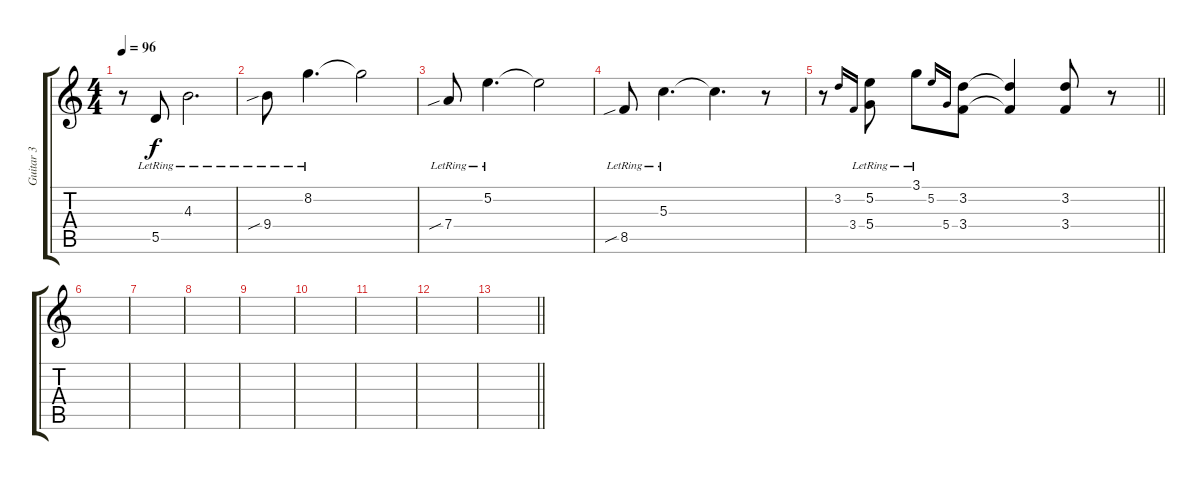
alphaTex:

\track ("Guitar 3" "Guitar 3") {instrument electricguitarjazz}
\staff {score tabs}
\tuning (E4 B3 G3 D3 A2 E2) {hide}
\ts (4 4)
\tempo 96
\clef g2
\ks c
r.8{dy f} 5.5{lr}.8 4.3{lr}.2{d} |
9.4{sib lr}.8 8.2{lr}.4{d} 8.2{t}.2 |
7.4{sib lr}.8 5.2{lr}.4{d} 5.2{t}.2 |
8.5{sib lr}.8 5.3{lr}.4{d} 5.3{t}.4{d} r.8 |
\barLineRight lightlight
r.8 3.2.16{gr onbeat} 3.4.16{gr onbeat} (5.2{lr} 5.4{lr}).8 3.1{lr}.8 5.2.16{gr onbeat} 5.4.16{gr onbeat} (3.2 3.4).8 (3.2{t} 3.4{t}).4 (3.2 3.4).8 r.8 |
|
|
|
|
|
|
|
\barLineRight lightlight
